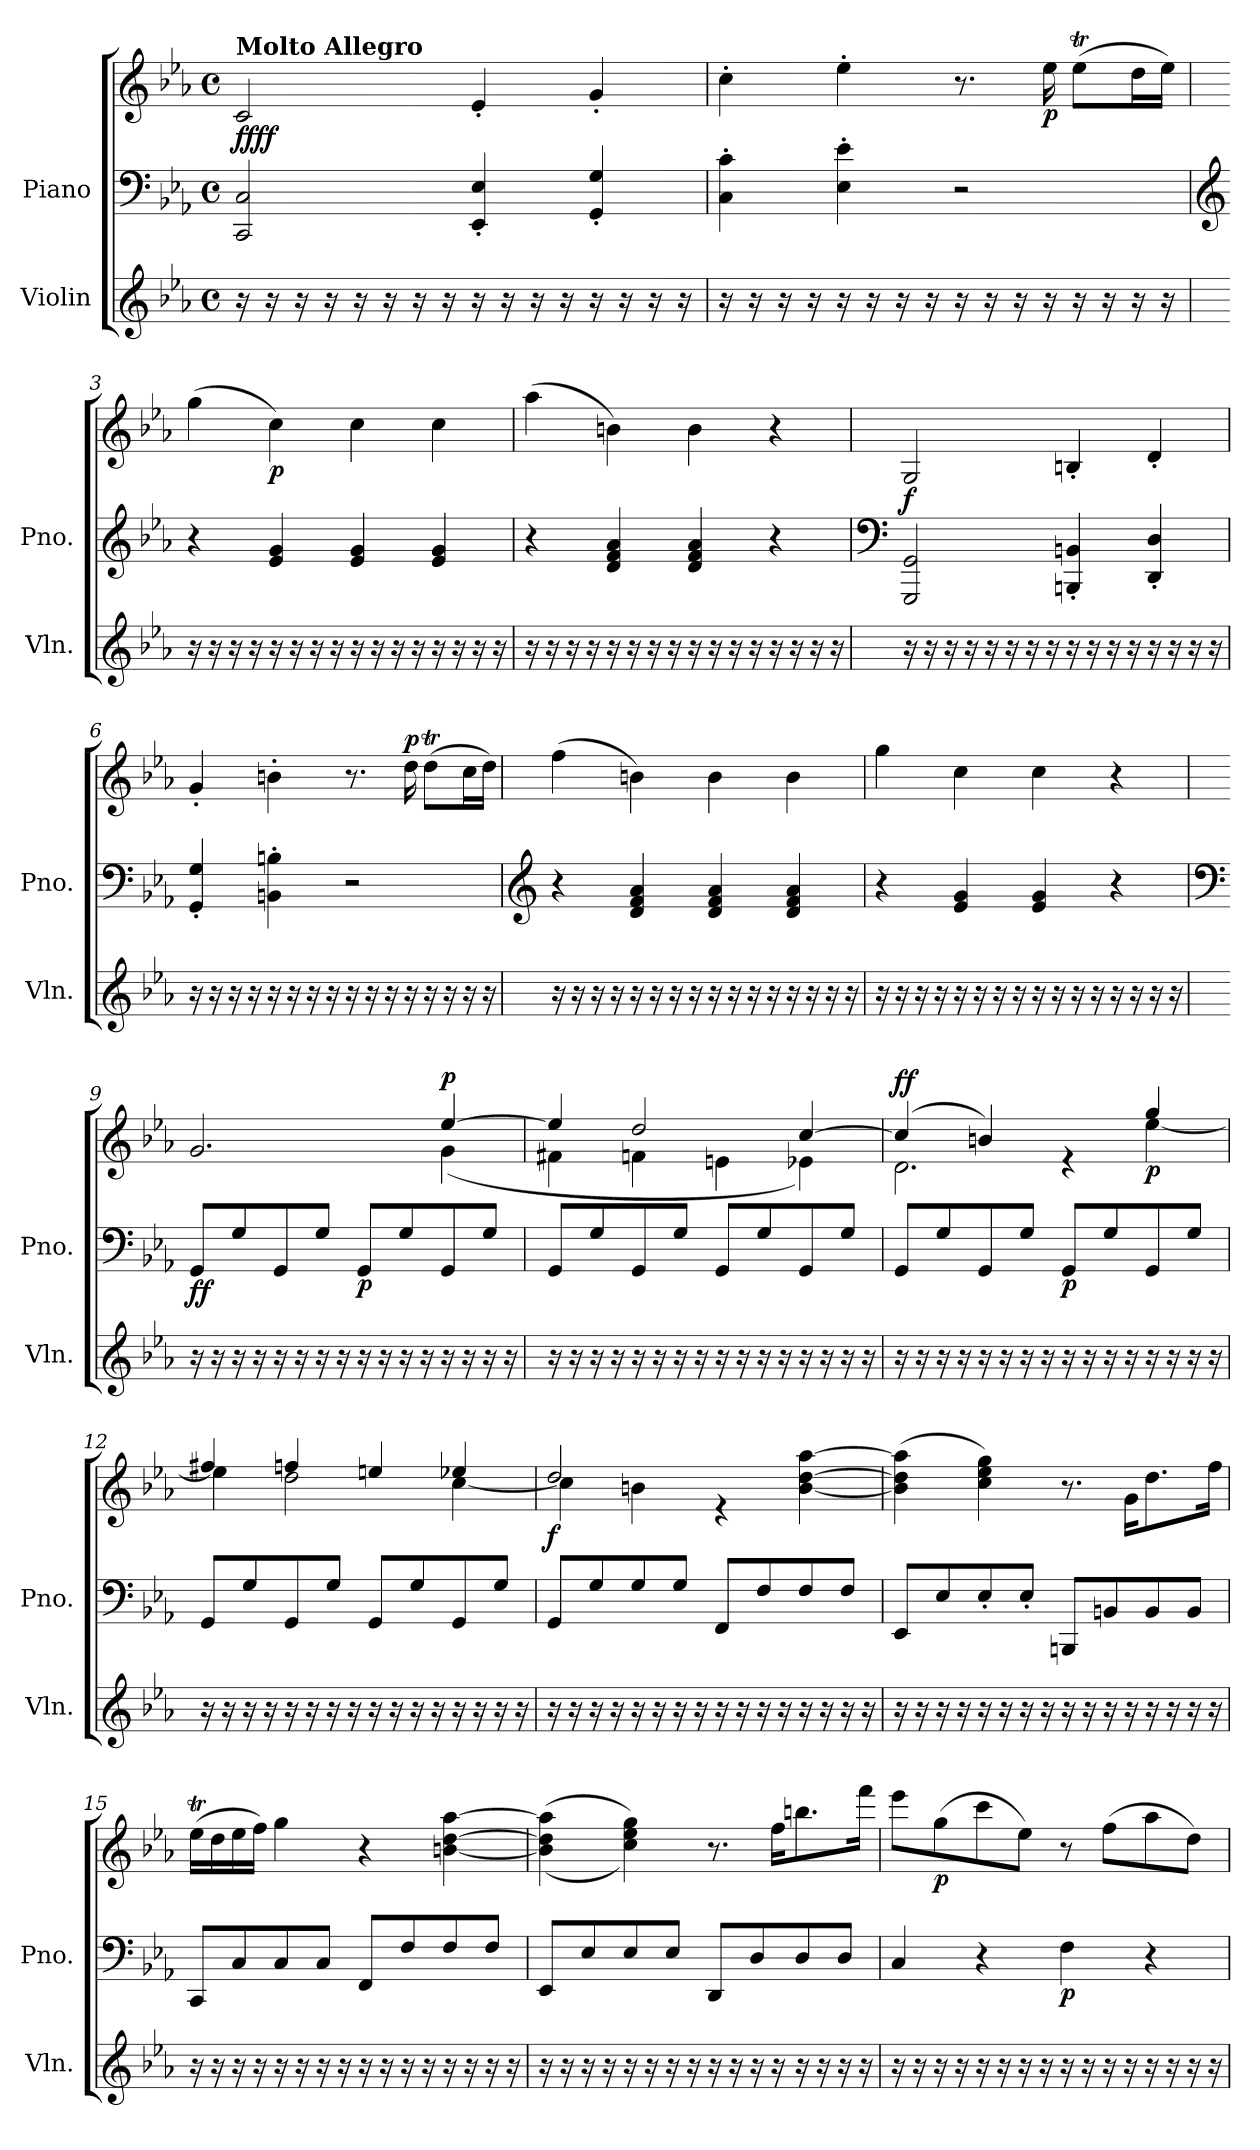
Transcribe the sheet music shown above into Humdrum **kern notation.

**kern	**kern	**kern	**dynam
*part2	*part1	*part1	*part1
*staff3	*staff2	*staff1	*staff1/2
*I"Violin	*I"Piano	*	*
*I'Vln.	*I'Pno.	*	*
*clefG2	*clefF4	*clefG2	*
*k[b-e-a-]	*k[b-e-a-]	*k[b-e-a-]	*
*M4/4	*M4/4	*M4/4	*
*met(c)	*met(c)	*met(c)	*
=1	=1	=1	=1
!	!	!LO:TX:a:B:t=Molto Allegro	!
!	!	!	!LO:DY:b
!	!	!	!LO:DY:n=1:b
16r	2CC/ 2C/	2c/	fff f
16r	.	.	.
16r	.	.	.
16r	.	.	.
16r	.	.	.
16r	.	.	.
16r	.	.	.
16r	.	.	.
16r	4EE-/' 4E-/'	4e-'/	.
16r	.	.	.
16r	.	.	.
16r	.	.	.
16r	4GG/' 4G/'	4g'/	.
16r	.	.	.
16r	.	.	.
16r	.	.	.
=2	=2	=2	=2
16r	4C\' 4c\'	4cc'\	.
16r	.	.	.
16r	.	.	.
16r	.	.	.
16r	4E-\' 4e-\'	4ee-'\	.
16r	.	.	.
16r	.	.	.
16r	.	.	.
16r	2r	8.r	.
16r	.	.	.
16r	.	.	.
!	!	!	!LO:DY:b
16r	.	16ee-\	p
16r	.	(>8ee-T\L	.
16r	.	.	.
16r	.	16dd\L	.
16r	.	16ee-\JJ)	.
=3	=3	=3	=3
*	*clefG2	*	*
16r	4r	(>4gg\	.
16r	.	.	.
16r	.	.	.
16r	.	.	.
!	!	!	!LO:DY:b
16r	4e-/ 4g/	4cc\)	p
16r	.	.	.
16r	.	.	.
16r	.	.	.
16r	4e-/ 4g/	4cc\	.
16r	.	.	.
16r	.	.	.
16r	.	.	.
16r	4e-/ 4g/	4cc\	.
16r	.	.	.
16r	.	.	.
16r	.	.	.
!!LO:LB:g=z
=4	=4	=4	=4
16r	4r	(>4aa-\	.
16r	.	.	.
16r	.	.	.
16r	.	.	.
16r	4d/ 4f/ 4a-/	4bn\)	.
16r	.	.	.
16r	.	.	.
16r	.	.	.
16r	4d/ 4f/ 4a-/	4b\	.
16r	.	.	.
16r	.	.	.
16r	.	.	.
16r	4r	4r	.
16r	.	.	.
16r	.	.	.
16r	.	.	.
=5	=5	=5	=5
*	*clefF4	*	*
!	!	!	!LO:DY:b
16r	2GGG/ 2GG/	2G/	f
16r	.	.	.
16r	.	.	.
16r	.	.	.
16r	.	.	.
16r	.	.	.
16r	.	.	.
16r	.	.	.
16r	4BBBn/' 4BBn/'	4Bn'/	.
16r	.	.	.
16r	.	.	.
16r	.	.	.
16r	4DD/' 4D/'	4d'/	.
16r	.	.	.
16r	.	.	.
16r	.	.	.
=6	=6	=6	=6
16r	4GG/' 4G/'	4g'/	.
16r	.	.	.
16r	.	.	.
16r	.	.	.
16r	4BBn\' 4Bn\'	4bn'\	.
16r	.	.	.
16r	.	.	.
16r	.	.	.
16r	2r	8.r	.
16r	.	.	.
16r	.	.	.
!	!	!	!LO:DY:a
16r	.	16dd\	p
16r	.	(>8ddt\L	.
16r	.	.	.
16r	.	16cc\L	.
16r	.	16dd\JJ)	.
!!LO:LB:g=z
=7	=7	=7	=7
*	*clefG2	*	*
16r	4r	(>4ff\	.
16r	.	.	.
16r	.	.	.
16r	.	.	.
16r	4d/ 4f/ 4a-/	4bn\)	.
16r	.	.	.
16r	.	.	.
16r	.	.	.
16r	4d/ 4f/ 4a-/	4b\	.
16r	.	.	.
16r	.	.	.
16r	.	.	.
16r	4d/ 4f/ 4a-/	4b\	.
16r	.	.	.
16r	.	.	.
16r	.	.	.
=8	=8	=8	=8
16r	4r	4gg\	.
16r	.	.	.
16r	.	.	.
16r	.	.	.
16r	4e-/ 4g/	4cc\	.
16r	.	.	.
16r	.	.	.
16r	.	.	.
16r	4e-/ 4g/	4cc\	.
16r	.	.	.
16r	.	.	.
16r	.	.	.
16r	4r	4r	.
16r	.	.	.
16r	.	.	.
16r	.	.	.
=9	=9	=9	=9
*	*clefF4	*	*
*	*	*^	*
!	!	!	!	!LO:DY:b=2
!	!	!	!	!LO:DY:n=1:b
16r	8GG/L	2.g/	2.ryy	f f
16r	.	.	.	.
16r	8G/	.	.	.
16r	.	.	.	.
16r	8GG/	.	.	.
16r	.	.	.	.
16r	8G/J	.	.	.
16r	.	.	.	.
!	!	!	!	!LO:DY:n=2:b=2
16r	8GG/L	.	.	p
16r	.	.	.	.
16r	8G/	.	.	.
16r	.	.	.	.
!	!	!	!	!LO:DY:n=3:a
16r	8GG/	[4ee-/	(<4g\	p
16r	.	.	.	.
16r	8G/J	.	.	.
16r	.	.	.	.
!!LO:PB:g=z	!!
=10	=10	=10	=10	=10
16r	8GG/L	4ee-/]	4f#X\	.
16r	.	.	.	.
16r	8G/	.	.	.
16r	.	.	.	.
16r	8GG/	2dd/	4fn\	.
16r	.	.	.	.
16r	8G/J	.	.	.
16r	.	.	.	.
16r	8GG/L	.	4en\	.
16r	.	.	.	.
16r	8G/	.	.	.
16r	.	.	.	.
16r	8GG/	[4cc/	4e-X\)	.
16r	.	.	.	.
16r	8G/J	.	.	.
16r	.	.	.	.
=11	=11	=11	=11	=11
!	!	!	!	!LO:DY:b=2
!	!	!	!	!LO:DY:n=1:a
16r	8GG/L	(>4cc/]	2.d\	f f
16r	.	.	.	.
16r	8G/	.	.	.
16r	.	.	.	.
16r	8GG/	4bn/)	.	.
16r	.	.	.	.
16r	8G/J	.	.	.
16r	.	.	.	.
!	!	!	!	!LO:DY:n=2:b=2
16r	8GG/L	4re	.	p
16r	.	.	.	.
16r	8G/	.	.	.
16r	.	.	.	.
!	!	!	!	!LO:DY:n=3:b
16r	8GG/	4gg/	[4ee-\	p
16r	.	.	.	.
16r	8G/J	.	.	.
16r	.	.	.	.
=12	=12	=12	=12	=12
16r	8GG/L	4ff#X/	4ee-\]	.
16r	.	.	.	.
16r	8G/	.	.	.
16r	.	.	.	.
16r	8GG/	4ffn/	2dd\	.
16r	.	.	.	.
16r	8G/J	.	.	.
16r	.	.	.	.
16r	8GG/L	4een/	.	.
16r	.	.	.	.
16r	8G/	.	.	.
16r	.	.	.	.
16r	8GG/	4ee-X/	[4cc\	.
16r	.	.	.	.
16r	8G/J	.	.	.
16r	.	.	.	.
!!LO:LB:g=z	!!
=13	=13	=13	=13	=13
!	!	!	!	!LO:DY:b
16r	8GG/L	2dd/	4cc\]	f
16r	.	.	.	.
16r	8G/	.	.	.
16r	.	.	.	.
16r	8G/	.	4bn\	.
16r	.	.	.	.
16r	8G/J	.	.	.
16r	.	.	.	.
16r	8FF/L	4re	2ryy	.
16r	.	.	.	.
16r	8F/	.	.	.
16r	.	.	.	.
16r	8F/	[4b\ [4dd\ [4aa-\	.	.
16r	.	.	.	.
16r	8F/J	.	.	.
16r	.	.	.	.
*	*	*v	*v	*
=14	=14	=14	=14
16r	8EE-/L	(>4b\] 4dd\] 4aa-\]	.
16r	.	.	.
16r	8E-/	.	.
16r	.	.	.
16r	8E-'/	4cc\ 4ee-\ 4gg\)	.
16r	.	.	.
16r	8E-'/J	.	.
16r	.	.	.
16r	8BBBn/L	8.r	.
16r	.	.	.
16r	8BBn/	.	.
16r	.	16g\KL	.
16r	8BB/	8.dd\	.
16r	.	.	.
16r	8BB/J	.	.
16r	.	16ff\Jk	.
=15	=15	=15	=15
16r	8CC/L	(>16ee-T\LL	.
16r	.	16dd\	.
16r	8C/	16ee-\	.
16r	.	16ff\JJ)	.
16r	8C/	4gg\	.
16r	.	.	.
16r	8C/J	.	.
16r	.	.	.
16r	8FF/L	4r	.
16r	.	.	.
16r	8F/	.	.
16r	.	.	.
16r	8F/	[4bn\ [4dd\ [4aa-\	.
16r	.	.	.
16r	8F/J	.	.
16r	.	.	.
!!LO:LB:g=z
=16	=16	=16	=16
16r	8EE-/L	(<(>4b\] 4dd\] 4aa-\]	.
16r	.	.	.
16r	8E-/	.	.
16r	.	.	.
16r	8E-/	4cc\ 4ee-\ 4gg\))	.
16r	.	.	.
16r	8E-/J	.	.
16r	.	.	.
16r	8DD/L	8.r	.
16r	.	.	.
16r	8D/	.	.
16r	.	16ff\KL	.
16r	8D/	8.bbn\	.
16r	.	.	.
16r	8D/J	.	.
16r	.	16fff\Jk	.
=17	=17	=17	=17
16r	4C/	8eee-\L	.
16r	.	.	.
!	!	!	!LO:DY:b
16r	.	(>8gg\	p
16r	.	.	.
16r	4r	8ccc\	.
16r	.	.	.
16r	.	8ee-\J)	.
16r	.	.	.
!	!	!	!LO:DY:b=2
16r	4F\	8r	p
16r	.	.	.
16r	.	(>8ff\L	.
16r	.	.	.
16r	4r	8aa-\	.
16r	.	.	.
16r	.	8dd\J)	.
16r	.	.	.
=	=	=	=
*-	*-	*-	*-
